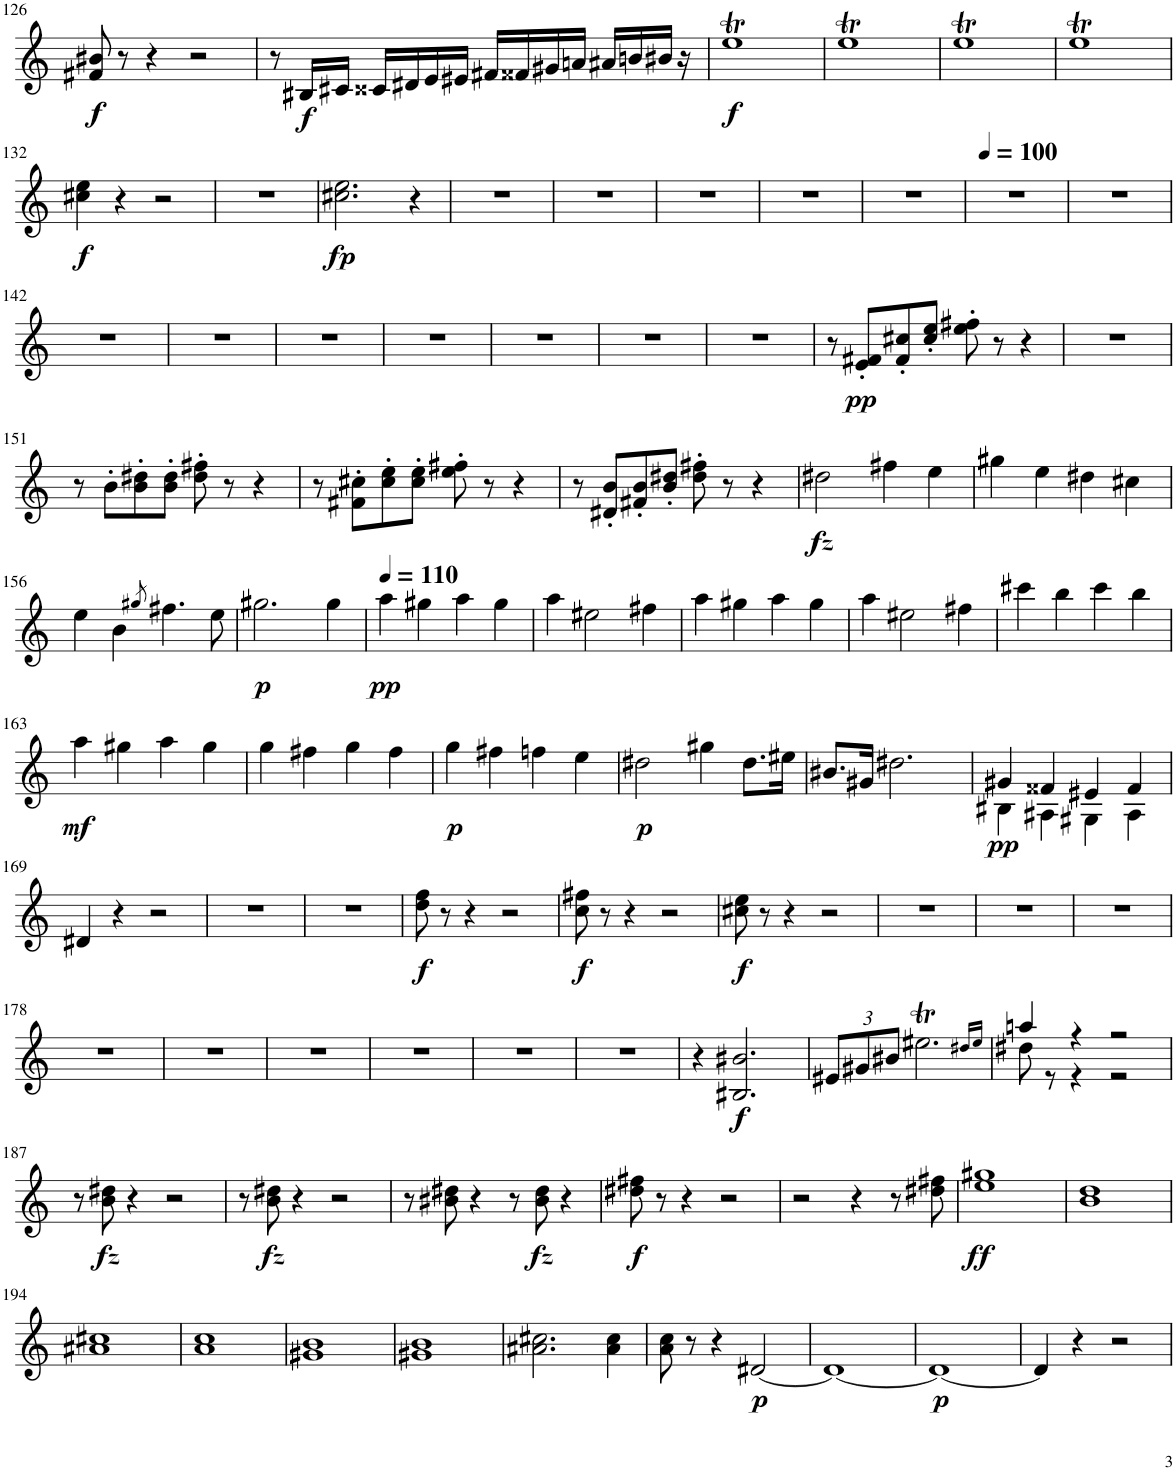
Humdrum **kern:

**kern	**dynam
*part1	*part1
*staff1	*staff1
*I"Bb 클라리넷	*
!!LO:PB:g=z
*clefG2	*
*Trd1c2	*
*k[]	*
*M4/4	*
=126	=126
!	!LO:DY:b
8f#X/ 8b#X/	f
8r	.
4r	.
2r	.
=127	=127
8r	.
!	!LO:DY:b
16B#X/LL	f
16c#X/JJ	.
16c##X/LL	.
16d#X/	.
16e/	.
16e#X/JJ	.
16f#X/LL	.
16f##X/	.
16g#X/	.
16an/JJ	.
16a#X/LL	.
16bn/	.
16b#X/JJ	.
16r	.
=128	=128
!	!LO:DY:b
1eet	f
=129	=129
1eet	.
=130	=130
1eet	.
=131	=131
1eet	.
!!LO:LB:g=z
=132	=132
!	!LO:DY:b
4cc#X\ 4ee\	f
4r	.
2r	.
=133	=133
1r	.
=134	=134
!	!LO:DY:b
2.cc#X\ 2.ee\	fp
4r	.
=135	=135
1r	.
=136	=136
1r	.
=137	=137
1r	.
=138	=138
1r	.
=139	=139
1r	.
=140	=140
*MM100	*
1r	.
=141	=141
1r	.
!!LO:LB:g=z
=142	=142
1r	.
=143	=143
1r	.
=144	=144
1r	.
=145	=145
1r	.
=146	=146
1r	.
=147	=147
1r	.
=148	=148
1r	.
=149	=149
8r	.
!	!LO:DY:b
8e/' 8f#X/'L	pp
8f#/' 8cc#X/'	.
8cc#/' 8ee/'J	.
8ee\' 8ff#X\'	.
8r	.
4r	.
=150	=150
1r	.
!!LO:LB:g=z
=151	=151
8r	.
8b'\L	.
8b\' 8dd#X\'	.
8b\' 8dd#\'J	.
8dd#\' 8ff#X\'	.
8r	.
4r	.
=152	=152
8r	.
8f#X\' 8cc#X\'L	.
8cc#\' 8ee\'	.
8cc#\' 8ee\'J	.
8ee\' 8ff#X\'	.
8r	.
4r	.
=153	=153
8r	.
8d#X/' 8b/'L	.
8f#X/' 8b/'	.
8b/' 8dd#X/'J	.
8dd#\' 8ff#X\'	.
8r	.
4r	.
=154	=154
!	!LO:DY:b
2dd#X\	fz
4ff#X\	.
4ee\	.
=155	=155
4gg#X\	.
4ee\	.
4dd#X\	.
4cc#X\	.
!!LO:LB:g=z
=156	=156
4ee\	.
4b\	.
8qgg#X/	.
4.ff#X\	.
8ee\	.
=157	=157
!	!LO:DY:b
2.gg#X\	p
4gg#\	.
=158	=158
*MM110	*
!	!LO:DY:b
4aa\	pp
4gg#X\	.
4aa\	.
4gg#\	.
=159	=159
4aa\	.
2ee#X\	.
4ff#X\	.
=160	=160
4aa\	.
4gg#X\	.
4aa\	.
4gg#\	.
=161	=161
4aa\	.
2ee#X\	.
4ff#X\	.
=162	=162
4ccc#X\	.
4bb\	.
4ccc#\	.
4bb\	.
!!LO:LB:g=z
=163	=163
!	!LO:DY:b
4aa\	mf
4gg#X\	.
4aa\	.
4gg#\	.
=164	=164
4gg\	.
4ff#X\	.
4gg\	.
4ff#\	.
=165	=165
!	!LO:DY:b
4gg\	p
4ff#X\	.
4ffn\	.
4ee\	.
=166	=166
!	!LO:DY:b
2dd#X\	p
4gg#X\	.
8.dd#\L	.
16ee#X\Jk	.
=167	=167
8.b#X/L	.
16g#X/Jk	.
2.dd#X\	.
=168	=168
*^	*
!	!	!LO:DY:b
4g#X/	4B#X\	pp
4f##X/	4A#X\	.
4e#X/	4G#X\	.
4f##/	4A#\	.
*v	*v	*
!!LO:LB:g=z
=169	=169
4d#X/	.
4r	.
2r	.
=170	=170
1r	.
=171	=171
1r	.
=172	=172
!	!LO:DY:b
8dd\ 8ff\	f
8r	.
4r	.
2r	.
=173	=173
!	!LO:DY:b
8cc\ 8ff#X\	f
8r	.
4r	.
2r	.
=174	=174
!	!LO:DY:b
8cc#X\ 8ee\	f
8r	.
4r	.
2r	.
=175	=175
1r	.
=176	=176
1r	.
=177	=177
1r	.
!!LO:LB:g=z
=178	=178
1r	.
=179	=179
1r	.
=180	=180
1r	.
=181	=181
1r	.
=182	=182
1r	.
=183	=183
1r	.
=184	=184
4r	.
!	!LO:DY:b
2.B#X/ 2.b#X/	f
=185	=185
*Xbrackettup	*
12e#X/L	.
12g#X/	.
12b#X/J	.
2.ee#Xt\	.
16qdd#X/LL	.
16qee#/JJ	.
=186	=186
*^	*
4aan/	8dd#X\	.
.	8r	.
4r	4r	.
2r	2r	.
*v	*v	*
!!LO:LB:g=z
=187	=187
8r	.
!	!LO:DY:b
8b\ 8dd#X\	fz
4r	.
2r	.
=188	=188
8r	.
!	!LO:DY:b
8b\ 8dd#X\	fz
4r	.
2r	.
=189	=189
8r	.
8b#X\ 8dd#X\	.
4r	.
8r	.
!	!LO:DY:b
8b#\ 8dd#\	fz
4r	.
=190	=190
!	!LO:DY:b
8dd#X\ 8ff#X\	f
8r	.
4r	.
2r	.
=191	=191
2r	.
4r	.
8r	.
8dd#X\ 8ff#X\	.
=192	=192
!	!LO:DY:b
1ee 1gg#X	ff
=193	=193
1b 1dd	.
!!LO:LB:g=z
=194	=194
1a#X 1cc#X	.
=195	=195
1a 1cc	.
=196	=196
1g#X 1b	.
=197	=197
1g#X 1b	.
=198	=198
2.a#X\ 2.cc#X\	.
4a#\ 4cc#\	.
=199	=199
8a\ 8cc\	.
8r	.
4r	.
!	!LO:DY:b
[2d#X/	p
=200	=200
1d#_	.
=201	=201
!	!LO:DY:b
1d#_	p
=202	=202
4d#/]	.
4r	.
2r	.
=	=
*-	*-
